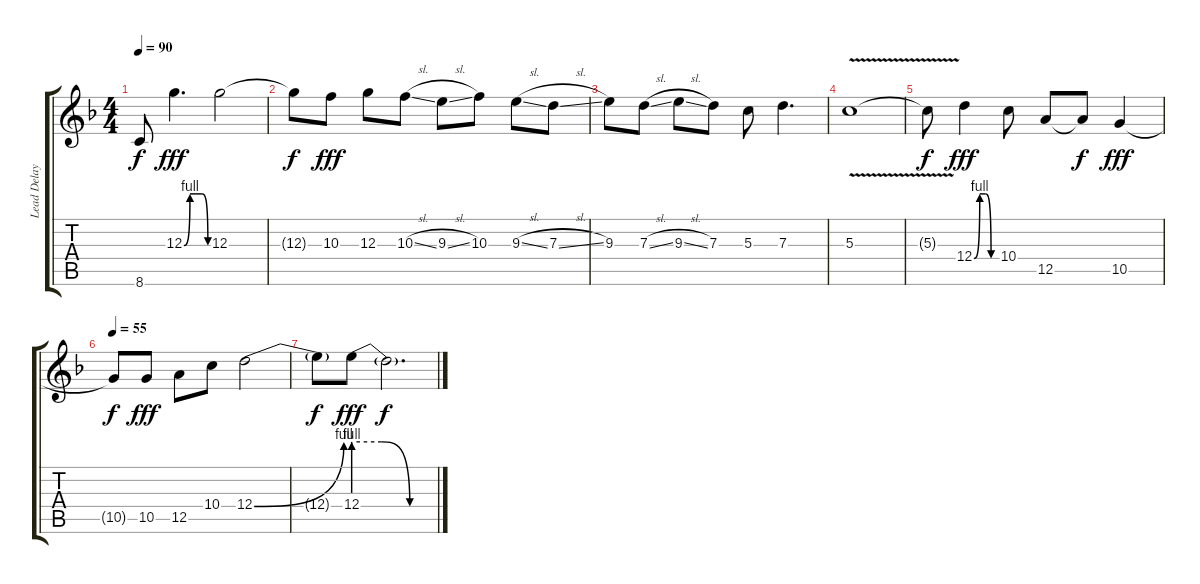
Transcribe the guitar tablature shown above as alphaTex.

\track ("Lead Delay" "Lead Delay") {instrument distortionguitar}
\staff {score tabs}
\tuning (E4 B3 G3 D3 A2 E2) {hide}
\ts (4 4)
\tempo 90
\clef g2
\ks f
8.6{t}.8{dy f} 12.3{be (custom 0 0 15 4 30 4 45 4 60 0)}.4{d dy fff} 12.3.2 |
12.3{t}.8{dy f} 10.3.8{dy fff} 12.3.8 10.3{sl}.8 9.3{sl}.8 10.3.8 9.3{sl}.8 7.3{sl}.8 |
9.3.8 7.3{sl}.8 9.3{sl}.8 7.3.8 5.3.8 7.3.4{d} |
5.3{v}.1 |
5.3{t}.8{dy f} 12.4{be (custom 0 0 15 4 30 4 45 0 60 0)}.4{dy fff} 10.4.8 12.5.8 12.5{t}.8{dy f} 10.5.4{dy fff} |
\tempo 55
10.5{t}.8{dy f} 10.5.8{dy fff} 12.5.8 10.4.8 12.4{be (bend 0 0 60 4)}.2 |
12.4{t}.8{dy f} 12.4{be (custom 0 4 20 4 40 0 60 0)}.8{dy fff} 12.4{t}.2{d dy f}
